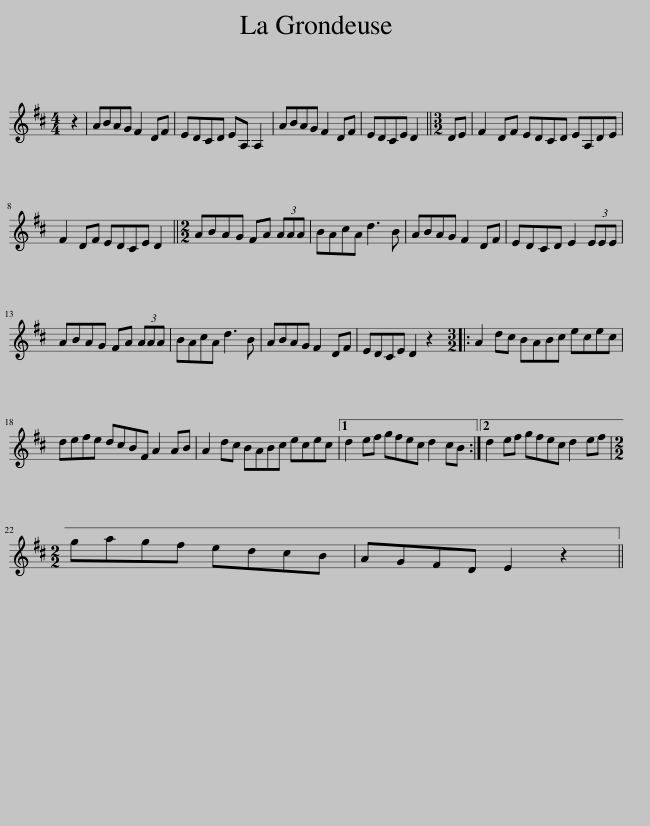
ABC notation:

X:1
L:1/8
M:4/4
I:linebreak $
K:D
V:1 treble
V:1
 z2 | ABAG F2 DF | EDCD EA, A,2 | ABAG F2 DF | EDCE D2 || %5
[M:3/2] DE | F2 DF EDCD EA,DE |$ F2 DF EDCE D2 ||[M:2/2] ABAG FA (3AAA | BAcA d3 B | %10
 ABAG F2 DF | EDCD E2 (3EEE |$ ABAG FA (3AAA | BAcA d3 B | ABAG F2 DF | %15
 EDCE D2 z2 |:[M:3/2] A2 dc BABc ecec |$ defe dcBF A2 AB | A2 dc BABc ecec |1 d2 ef gfec d2 cB :|2 %20
 d2 ef gfec d2 ef |$[M:2/2] gagf edcB | AGFD E2 z2 || %23
